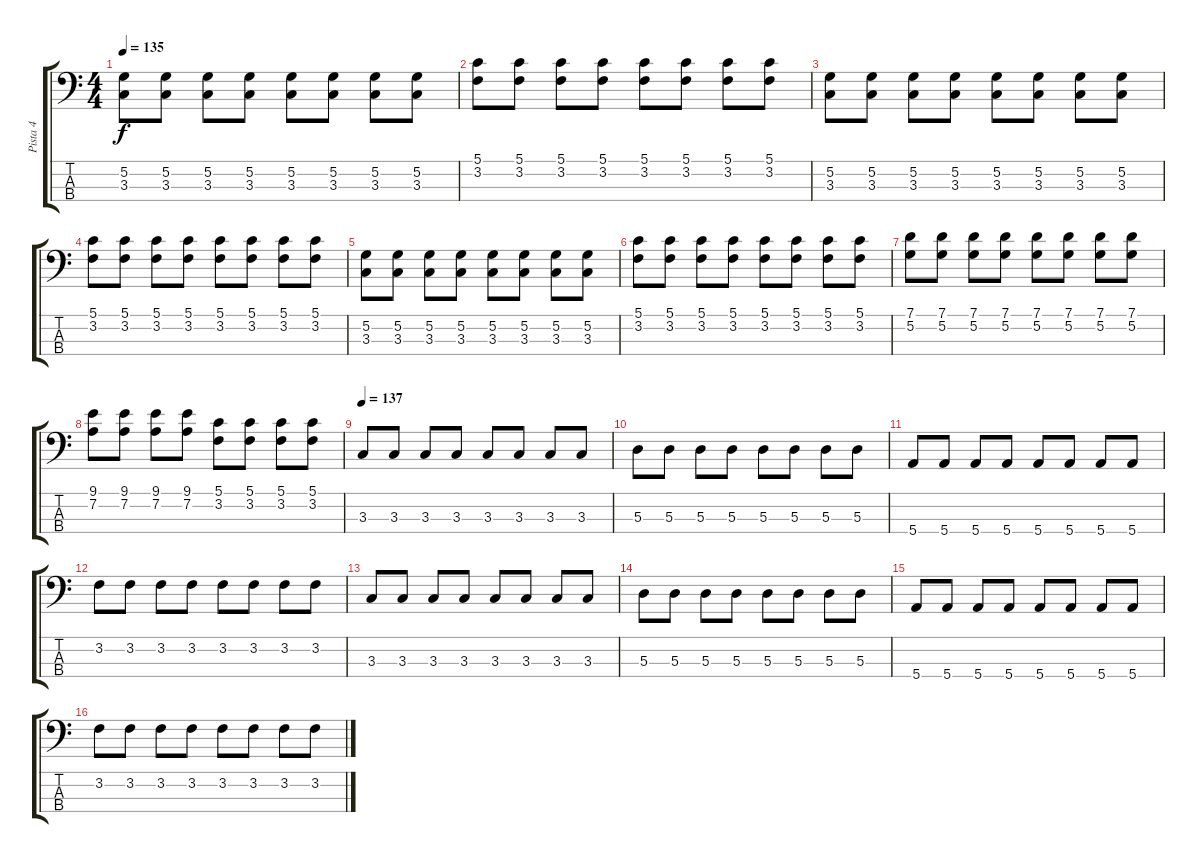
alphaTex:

\track ("Pista 4" "Pista 4") {instrument electricbasspick}
\staff {score tabs}
\tuning (G2 D2 A1 E1) {hide}
\ts (4 4)
\tempo 135
\clef f4
\ks c
(5.2 3.3).8{dy f} (5.2 3.3).8 (5.2 3.3).8 (5.2 3.3).8 (5.2 3.3).8 (5.2 3.3).8 (5.2 3.3).8 (5.2 3.3).8 |
(5.1 3.2).8 (5.1 3.2).8 (5.1 3.2).8 (5.1 3.2).8 (5.1 3.2).8 (5.1 3.2).8 (5.1 3.2).8 (5.1 3.2).8 |
(5.2 3.3).8 (5.2 3.3).8 (5.2 3.3).8 (5.2 3.3).8 (5.2 3.3).8 (5.2 3.3).8 (5.2 3.3).8 (5.2 3.3).8 |
(5.1 3.2).8 (5.1 3.2).8 (5.1 3.2).8 (5.1 3.2).8 (5.1 3.2).8 (5.1 3.2).8 (5.1 3.2).8 (5.1 3.2).8 |
(5.2 3.3).8 (5.2 3.3).8 (5.2 3.3).8 (5.2 3.3).8 (5.2 3.3).8 (5.2 3.3).8 (5.2 3.3).8 (5.2 3.3).8 |
(5.1 3.2).8 (5.1 3.2).8 (5.1 3.2).8 (5.1 3.2).8 (5.1 3.2).8 (5.1 3.2).8 (5.1 3.2).8 (5.1 3.2).8 |
(7.1 5.2).8 (7.1 5.2).8 (7.1 5.2).8 (7.1 5.2).8 (7.1 5.2).8 (7.1 5.2).8 (7.1 5.2).8 (7.1 5.2).8 |
(9.1 7.2).8 (9.1 7.2).8 (9.1 7.2).8 (9.1 7.2).8 (5.1 3.2).8 (5.1 3.2).8 (5.1 3.2).8 (5.1 3.2).8 |
\tempo 137
3.3.8 3.3.8 3.3.8 3.3.8 3.3.8 3.3.8 3.3.8 3.3.8 |
5.3.8 5.3.8 5.3.8 5.3.8 5.3.8 5.3.8 5.3.8 5.3.8 |
5.4.8 5.4.8 5.4.8 5.4.8 5.4.8 5.4.8 5.4.8 5.4.8 |
3.2.8 3.2.8 3.2.8 3.2.8 3.2.8 3.2.8 3.2.8 3.2.8 |
3.3.8 3.3.8 3.3.8 3.3.8 3.3.8 3.3.8 3.3.8 3.3.8 |
5.3.8 5.3.8 5.3.8 5.3.8 5.3.8 5.3.8 5.3.8 5.3.8 |
5.4.8 5.4.8 5.4.8 5.4.8 5.4.8 5.4.8 5.4.8 5.4.8 |
3.2.8 3.2.8 3.2.8 3.2.8 3.2.8 3.2.8 3.2.8 3.2.8
